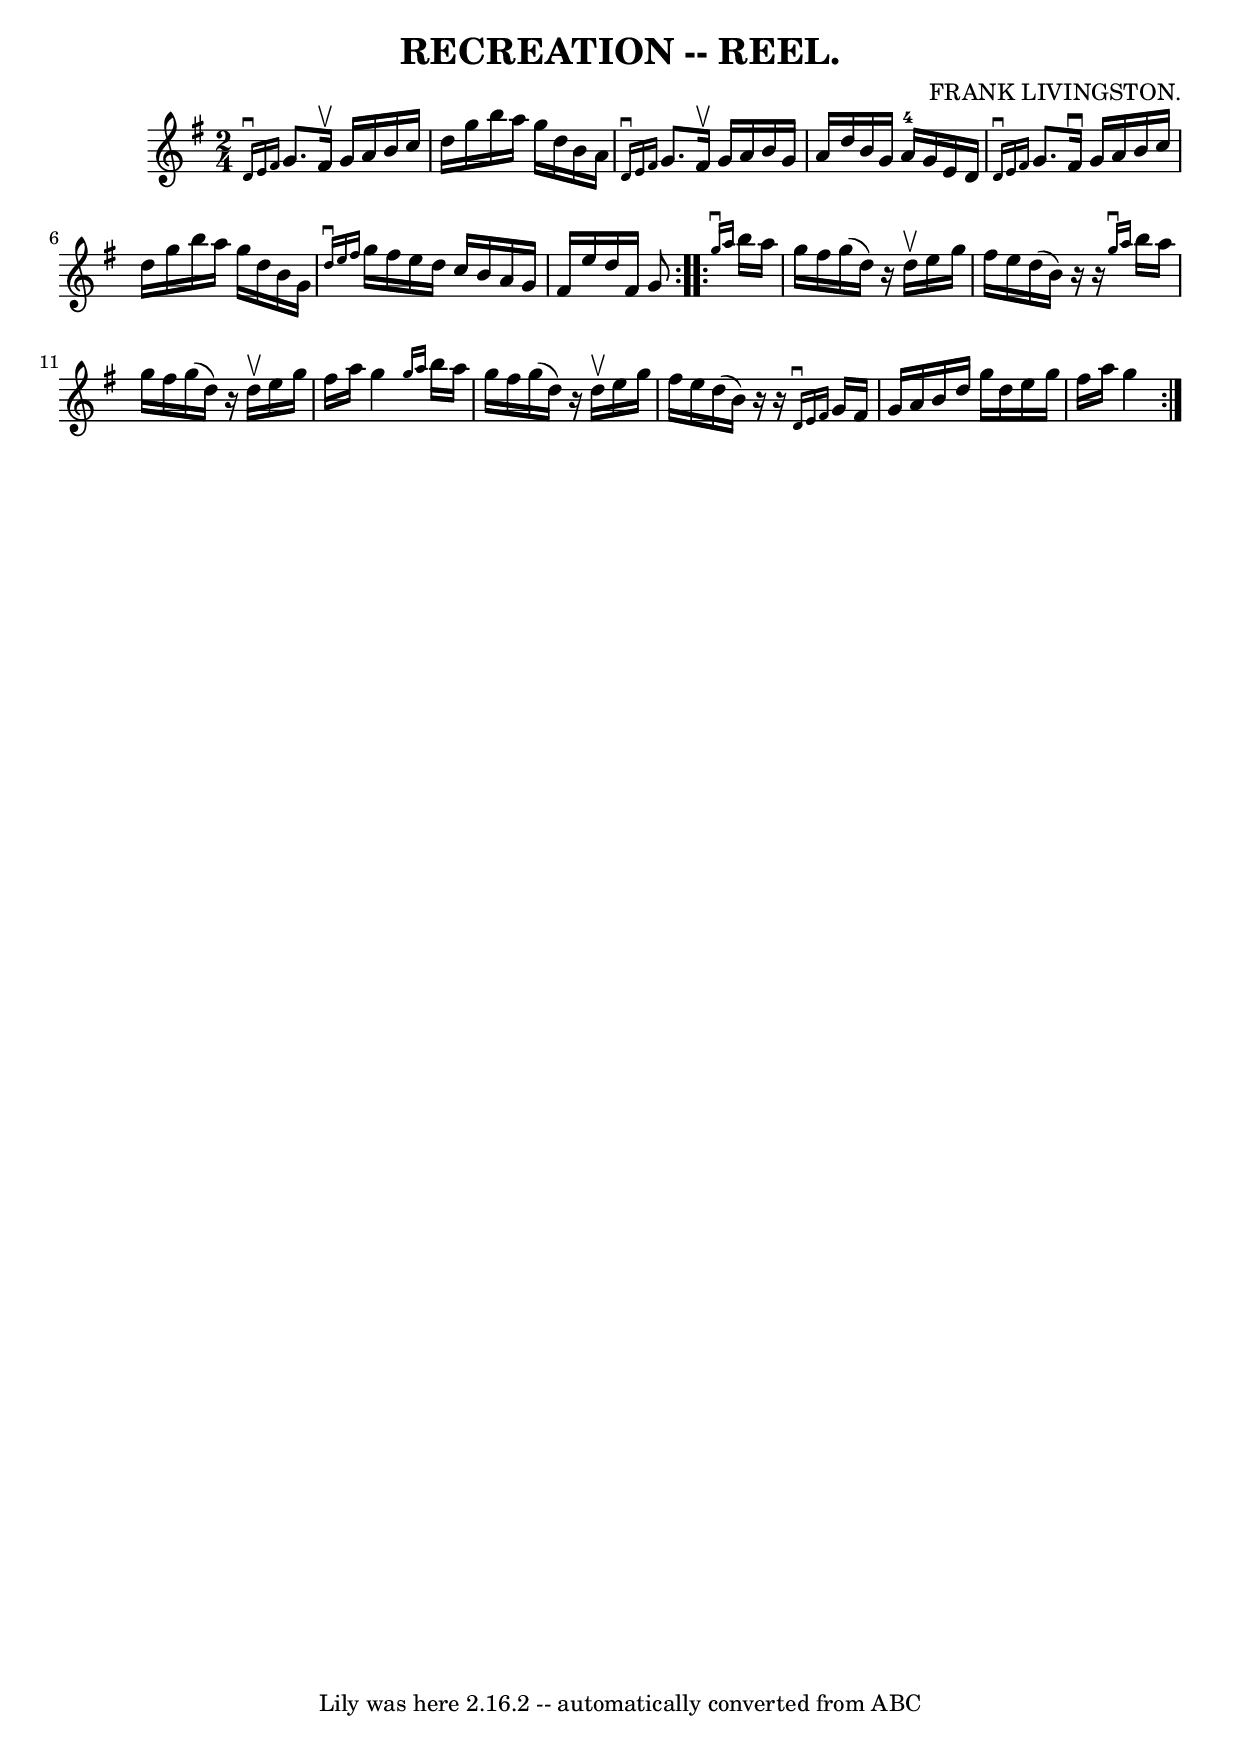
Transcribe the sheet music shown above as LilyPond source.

\version "2.16.2"
\include "Mammoth.ily"
\header {
	%% book = "Coles 43.4"
	composer = "FRANK LIVINGSTON."
	crossRefNumber = "1"
	footnotes = ""
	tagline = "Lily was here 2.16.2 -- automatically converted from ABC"
	title = "RECREATION -- REEL."
}
voicedefault =  {


\repeat volta 2 {
\time 2/4 
\key g \major   \grace { d'16^\downbow e'16 fis'16  } g'8. 
 fis'16^\upbow g'16 a'16 b'16 c''16  |
 d''16 g''16    
b''16 a''16 g''16 d''16 b'16 a'16  |
   \grace { d'16 
^\downbow e'16 fis'16  } g'8. fis'16^\upbow g'16 a'16 b'16   
 g'16  |
 a'16 d''16 b'16 g'16 a'16-4 g'16 e'16   
 d'16  |
     \grace { d'16^\downbow e'16 fis'16  } g'8.    
fis'16^\downbow g'16 a'16 b'16 c''16  |
 d''16 g''16    
b''16 a''16 g''16 d''16 b'16 g'16  |
   \grace { d''16 
^\downbow e''16 fis''16  } g''16 fis''16 e''16 d''16 c''16   
 b'16 a'16 g'16  |
 fis'16 e''16 d''16 fis'16 g'8    
}     \repeat volta 2 {   \grace { g''16^\downbow a''16  } b''16    
a''16 g''16 fis''16 g''16 (d''16)   r16 d''16^\upbow |
 
 e''16 g''16 fis''16 e''16 d''16 (b'16)   r16   r16 |
 
  \grace { g''16^\downbow a''16  } b''16 a''16 g''16 fis''16   
 g''16 (d''16)   r16 d''16^\upbow |
 e''16 g''16 fis''16 
 a''16 g''4  |
     \grace { g''16 a''16  } b''16 a''16   
 g''16 fis''16 g''16 (d''16)   r16 d''16^\upbow |
 e''16 
 g''16 fis''16 e''16 d''16 (b'16)   r16   r16 |
   
\grace { d'16^\downbow e'16 fis'16  } g'16 fis'16 g'16 a'16 
 b'16 d''16 g''16 d''16  |
 e''16 g''16 fis''16    
a''16 g''4  }   
}

\score{
    <<

	\context Staff="default"
	{
	    \voicedefault 
	}

    >>
	\layout {
	}
	\midi {}
}
